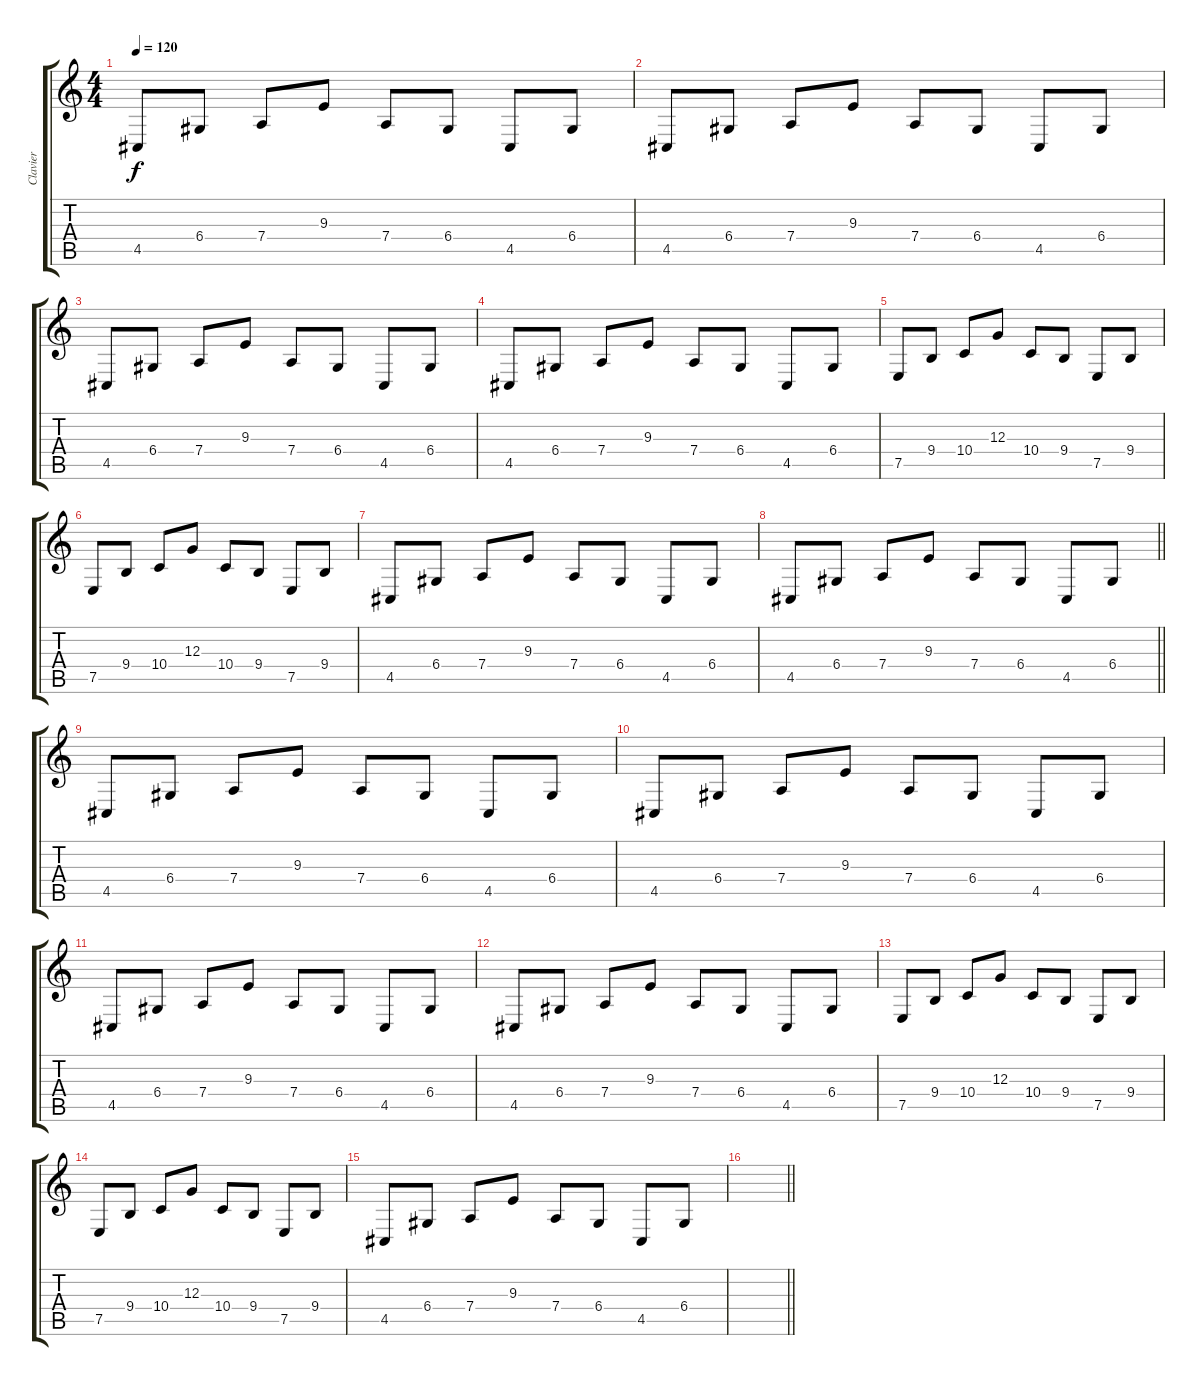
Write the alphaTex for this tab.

\track ("Clavier" "Clavier") {instrument pad4choir}
\staff {score tabs}
\tuning (E4 B3 G3 D3 A2 E2) {hide}
\ts (4 4)
\tempo 120
\clef g2
\ks c
4.5.8{dy f} 6.4.8 7.4.8 9.3.8 7.4.8 6.4.8 4.5.8 6.4.8 |
4.5.8 6.4.8 7.4.8 9.3.8 7.4.8 6.4.8 4.5.8 6.4.8 |
4.5.8 6.4.8 7.4.8 9.3.8 7.4.8 6.4.8 4.5.8 6.4.8 |
4.5.8 6.4.8 7.4.8 9.3.8 7.4.8 6.4.8 4.5.8 6.4.8 |
7.5.8 9.4.8 10.4.8 12.3.8 10.4.8 9.4.8 7.5.8 9.4.8 |
7.5.8 9.4.8 10.4.8 12.3.8 10.4.8 9.4.8 7.5.8 9.4.8 |
4.5.8 6.4.8 7.4.8 9.3.8 7.4.8 6.4.8 4.5.8 6.4.8 |
\barLineRight lightlight
4.5.8 6.4.8 7.4.8 9.3.8 7.4.8 6.4.8 4.5.8 6.4.8 |
4.5.8 6.4.8 7.4.8 9.3.8 7.4.8 6.4.8 4.5.8 6.4.8 |
4.5.8 6.4.8 7.4.8 9.3.8 7.4.8 6.4.8 4.5.8 6.4.8 |
4.5.8 6.4.8 7.4.8 9.3.8 7.4.8 6.4.8 4.5.8 6.4.8 |
4.5.8 6.4.8 7.4.8 9.3.8 7.4.8 6.4.8 4.5.8 6.4.8 |
7.5.8 9.4.8 10.4.8 12.3.8 10.4.8 9.4.8 7.5.8 9.4.8 |
7.5.8 9.4.8 10.4.8 12.3.8 10.4.8 9.4.8 7.5.8 9.4.8 |
4.5.8 6.4.8 7.4.8 9.3.8 7.4.8 6.4.8 4.5.8 6.4.8 |
\barLineRight lightlight
